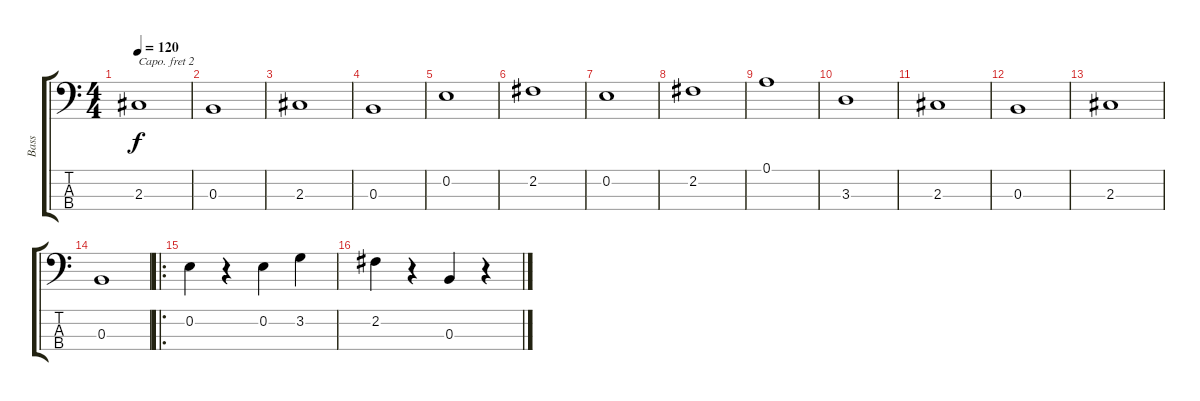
\track ("Bass" "Bass") {instrument acousticbass}
\staff {score tabs}
\capo 2
\tuning (G2 D2 A1 E1) {hide}
\ts (4 4)
\tempo 120
\clef f4
\ks c
2.3.1{dy f} |
0.3.1 |
2.3.1 |
0.3.1 |
0.2.1 |
2.2.1 |
0.2.1 |
2.2.1 |
0.1.1 |
3.3.1 |
2.3.1 |
0.3.1 |
2.3.1 |
0.3.1 |
\ro
0.2.4 r.4 0.2.4 3.2.4 |
2.2.4 r.4 0.3.4 r.4
